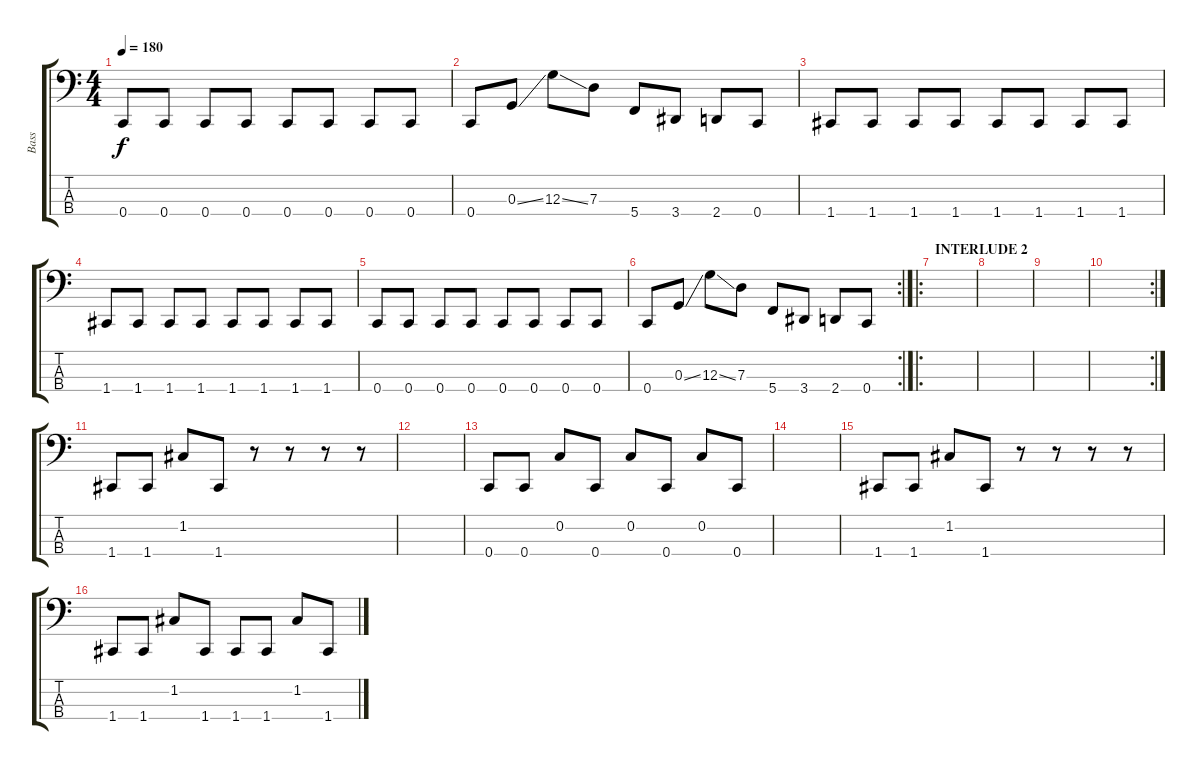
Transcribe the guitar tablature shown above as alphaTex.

\track ("Bass" "Bass") {instrument electricbasspick}
\staff {score tabs}
\tuning (F2 C2 G1 C1) {hide}
\ts (4 4)
\tempo 180
\clef f4
\ks c
0.4.8{dy f} 0.4.8 0.4.8 0.4.8 0.4.8 0.4.8 0.4.8 0.4.8 |
0.4.8 0.3{ss}.8{instrument slapbass1} 12.3{ss}.8 7.3.8 5.4.8{instrument electricbasspick} 3.4.8 2.4.8 0.4.8 |
1.4.8 1.4.8 1.4.8 1.4.8 1.4.8 1.4.8 1.4.8 1.4.8 |
1.4.8 1.4.8 1.4.8 1.4.8 1.4.8 1.4.8 1.4.8 1.4.8 |
0.4.8 0.4.8 0.4.8 0.4.8 0.4.8 0.4.8 0.4.8 0.4.8 |
\rc 2
0.4.8 0.3{ss}.8{instrument slapbass1} 12.3{ss}.8 7.3.8 5.4.8{instrument electricbasspick} 3.4.8 2.4.8 0.4.8 |
\ro
\section ("" "INTERLUDE 2")
|
|
|
\rc 2
|
1.4.8 1.4.8 1.2.8 1.4.8 r.8 r.8 r.8 r.8 |
|
0.4.8 0.4.8 0.2.8 0.4.8 0.2.8 0.4.8 0.2.8 0.4.8 |
|
1.4.8 1.4.8 1.2.8 1.4.8 r.8 r.8 r.8 r.8 |
1.4.8 1.4.8 1.2.8 1.4.8 1.4.8 1.4.8 1.2.8 1.4.8
